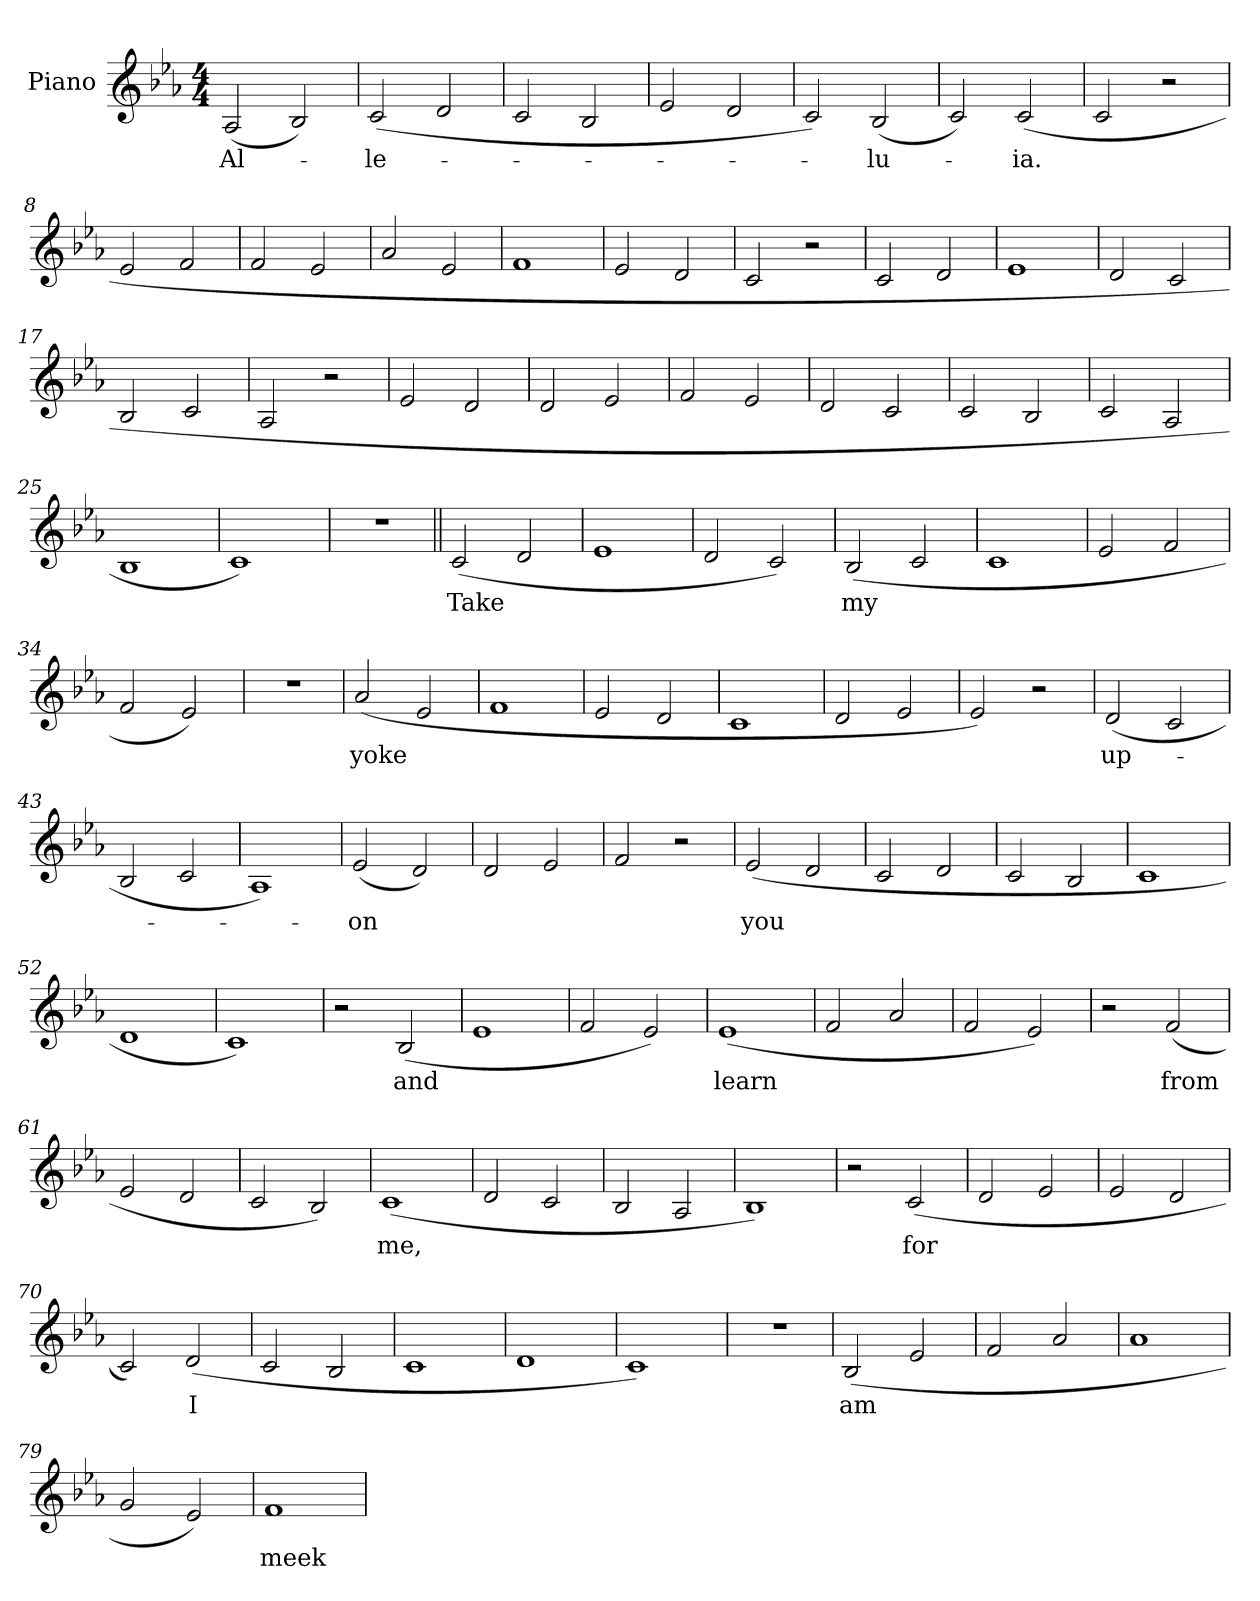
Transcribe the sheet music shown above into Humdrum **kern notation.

**kern	**text
*part1	*part1
*staff1	*staff1
*I"Piano	*
*I'Pno.	*
*clefG2	*
*k[b-e-a-]	*
*M4/4	*
=1	=1
!	!LO:LY:b
(>2A-/	Al-
2B-/)	.
=2	=2
!	!LO:LY:b
(>2c/	-le-
2d/	.
=3	=3
2c/	.
2B-/	.
=4	=4
2e-/	.
2d/	.
=5	=5
2c/)	.
!	!LO:LY:b
(>2B-/	-lu-
=6	=6
2c/)	.
!	!LO:LY:b
(>2c/	-ia.
=7	=7
2c/	.
2r	.
=8	=8
2e-/	.
2f/	.
=9	=9
2f/	.
2e-/	.
=10	=10
2a-/	.
2e-/	.
!!LO:LB:g=z
=11	=11
1f	.
=12	=12
2e-/	.
2d/	.
=13	=13
2c/	.
2r	.
=14	=14
2c/	.
2d/	.
=15	=15
1e-	.
=16	=16
2d/	.
2c/	.
=17	=17
2B-/	.
2c/	.
=18	=18
2A-/	.
2r	.
=19	=19
2e-/	.
2d/	.
=20	=20
2d/	.
2e-/	.
=21	=21
2f/	.
2e-/	.
!!LO:LB:g=z
=22	=22
2d/	.
2c/	.
=23	=23
2c/	.
2B-/	.
=24	=24
2c/	.
2A-/	.
=25	=25
1B-	.
=26	=26
1c)	.
=27	=27
1r	.
=28||	=28||
!	!LO:LY:b
(>2c/	Take
2d/	.
=29	=29
1e-	.
=30	=30
2d/	.
2c/)	.
=31	=31
!	!LO:LY:b
(>2B-/	my
2c/	.
=32	=32
1c	.
!!LO:LB:g=z
=33	=33
2e-/	.
2f/	.
=34	=34
2f/	.
2e-/)	.
=35	=35
1r	.
=36	=36
!	!LO:LY:b
(2a-/	yoke
2e-/	.
=37	=37
1f	.
=38	=38
2e-/	.
2d/	.
=39	=39
1c	.
=40	=40
2d/	.
2e-/	.
=41	=41
2e-/)	.
2r	.
=42	=42
!	!LO:LY:b
(2d/	up-
2c/	.
=43	=43
2B-/	.
2c/	.
!!LO:LB:g=z
=44	=44
1A-)	.
=45	=45
!	!LO:LY:b
(2e-/	-on
2d/)	.
=46	=46
2d/	.
2e-/	.
=47	=47
2f/	.
2r	.
=48	=48
!	!LO:LY:b
(2e-/	you
2d/	.
=49	=49
2c/	.
2d/	.
=50	=50
2c/	.
2B-/	.
=51	=51
1c	.
=52	=52
1d	.
=53	=53
1c)	.
=54	=54
2r	.
!	!LO:LY:b
(>2B-/	and
!!LO:LB:g=z
=55	=55
1e-	.
=56	=56
2f/	.
2e-/)	.
=57	=57
!	!LO:LY:b
(>1e-	learn
=58	=58
2f/	.
2a-/	.
=59	=59
2f/	.
2e-/)	.
=60	=60
2r	.
!	!LO:LY:b
(2f/	from
=61	=61
2e-/	.
2d/	.
=62	=62
2c/	.
2B-/)	.
=63	=63
!	!LO:LY:b
(>1c	me,
=64	=64
2d/	.
2c/	.
=65	=65
2B-/	.
2A-/	.
!!LO:LB:g=z
=66	=66
1B-)	.
=67	=67
2r	.
!	!LO:LY:b
(>2c/	for
=68	=68
2d/	.
2e-/	.
=69	=69
2e-/	.
2d/	.
=70	=70
2c/)	.
!	!LO:LY:b
(2d/	I
=71	=71
2c/	.
2B-/	.
=72	=72
1c	.
=73	=73
1d	.
=74	=74
1c)	.
=75	=75
1r	.
=76	=76
!	!LO:LY:b
(>2B-/	am
2e-/	.
!!LO:LB:g=z
=77	=77
2f/	.
2a-/	.
=78	=78
1a-	.
=79	=79
2g/	.
2e-/)	.
=80	=80
!	!LO:LY:b
1f	meek
=	=
*-	*-
